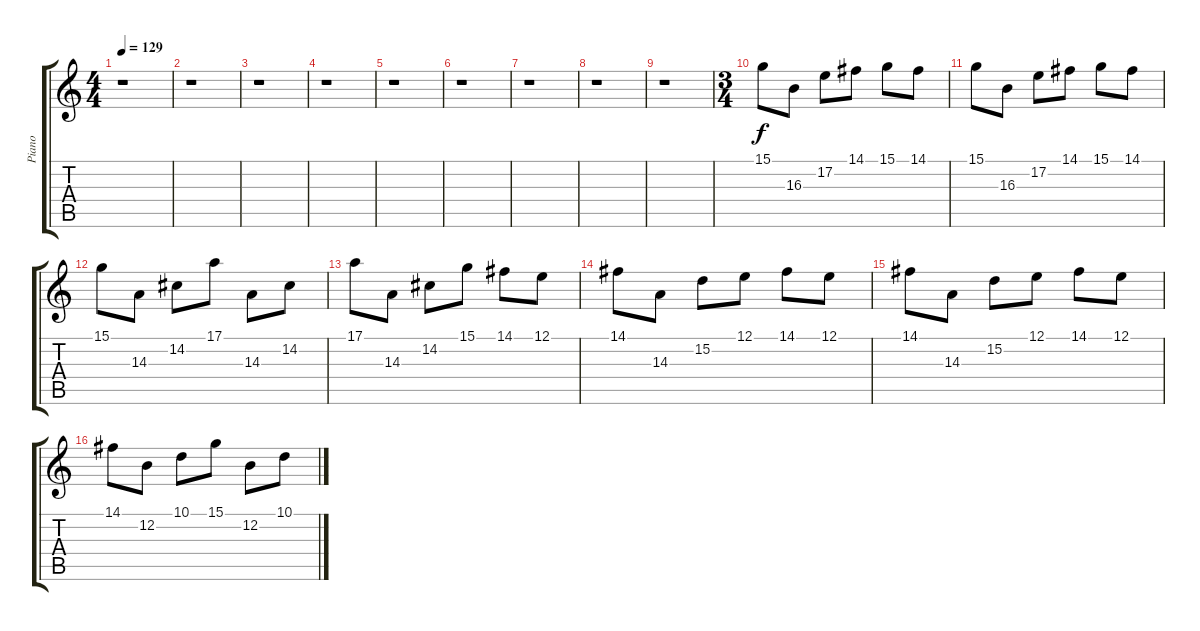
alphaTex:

\track ("Piano" "Piano") {instrument brightacousticpiano}
\staff {score tabs}
\tuning (E4 B3 G3 D3 A2 E2) {hide}
\ts (4 4)
\tempo 129
\clef g2
\ks c
r.1{dy f} |
r.1 |
r.1 |
r.1 |
r.1 |
r.1 |
r.1 |
r.1 |
r.1 |
\ts (3 4)
15.1.8 16.3.8 17.2.8 14.1.8 15.1.8 14.1.8 |
15.1.8 16.3.8 17.2.8 14.1.8 15.1.8 14.1.8 |
15.1.8 14.3.8 14.2.8 17.1.8 14.3.8 14.2.8 |
17.1.8 14.3.8 14.2.8 15.1.8 14.1.8 12.1.8 |
14.1.8 14.3.8 15.2.8 12.1.8 14.1.8 12.1.8 |
14.1.8 14.3.8 15.2.8 12.1.8 14.1.8 12.1.8 |
14.1.8 12.2.8 10.1.8 15.1.8 12.2.8 10.1.8
